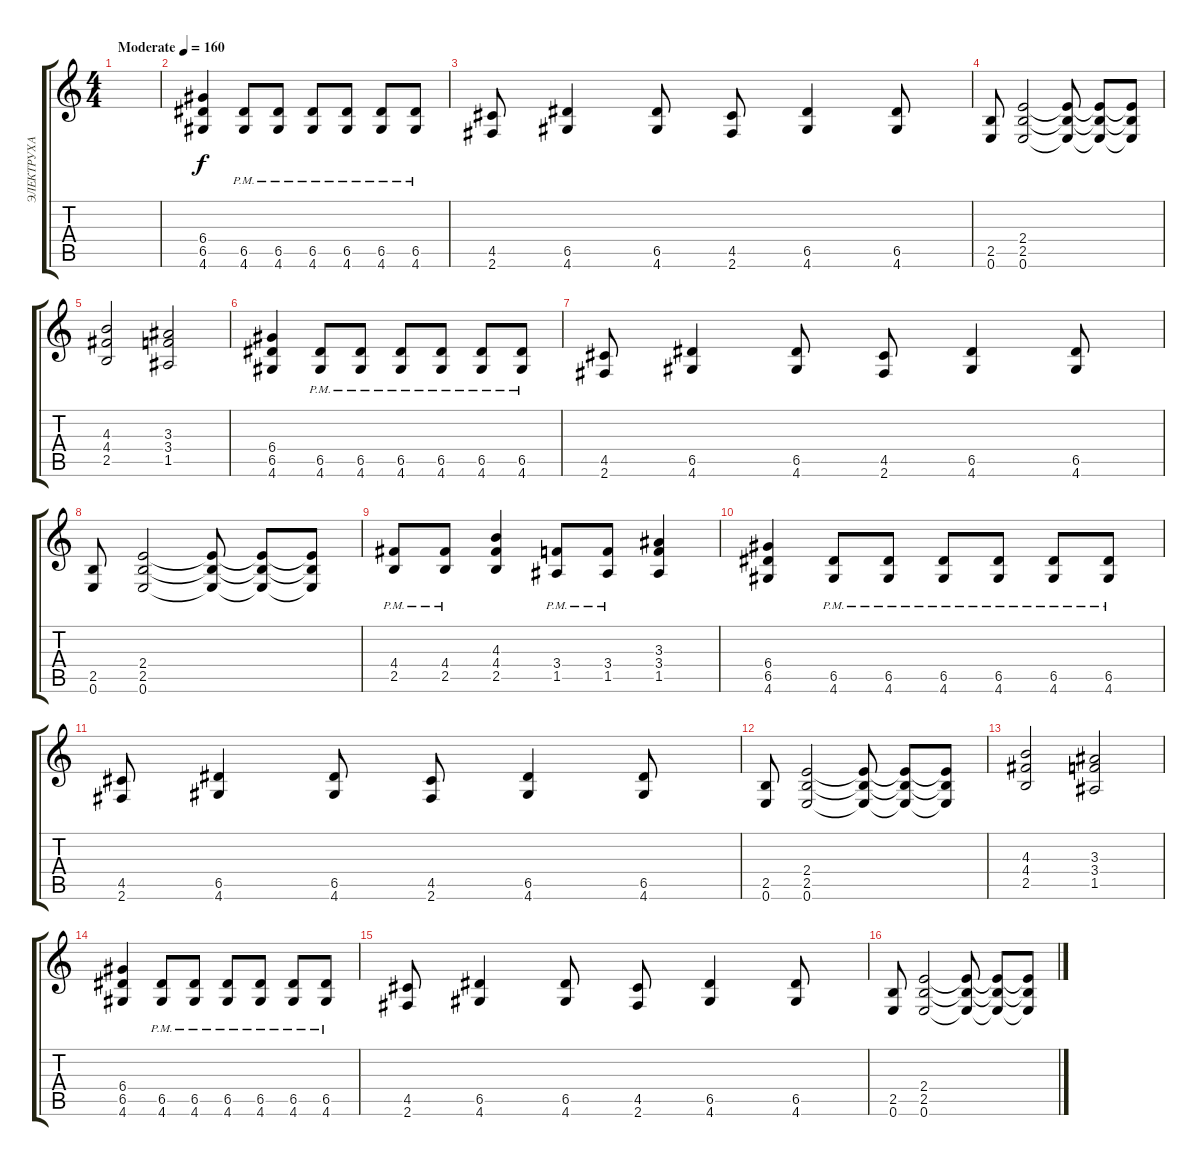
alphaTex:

\track ("ЭЛЕКТРУХА" "ЭЛЕКТРУХА") {instrument distortionguitar}
\staff {score tabs}
\tuning (E4 B3 G3 D3 A2 E2) {hide}
\ts (4 4)
\tempo (160 "Moderate")
\clef g2
\ks c
|
(6.4 6.5 4.6).4 (6.5{pm} 4.6{pm}).8 (6.5{pm} 4.6{pm}).8 (6.5{pm} 4.6{pm}).8 (6.5{pm} 4.6{pm}).8 (6.5{pm} 4.6{pm}).8 (6.5{pm} 4.6{pm}).8 |
(4.5 2.6).8 (6.5 4.6).4 (6.5 4.6).8 (4.5 2.6).8 (6.5 4.6).4 (6.5 4.6).8 |
(2.5 0.6).8 (2.4 2.5 0.6).2 (2.4{t} 2.5{t} 0.6{t}).8 (2.4{t} 2.5{t} 0.6{t}).8 (2.4{t} 2.5{t} 0.6{t}).8 |
(4.3 4.4 2.5).2 (3.3 3.4 1.5).2 |
(6.4 6.5 4.6).4 (6.5{pm} 4.6{pm}).8 (6.5{pm} 4.6{pm}).8 (6.5{pm} 4.6{pm}).8 (6.5{pm} 4.6{pm}).8 (6.5{pm} 4.6{pm}).8 (6.5{pm} 4.6{pm}).8 |
(4.5 2.6).8 (6.5 4.6).4 (6.5 4.6).8 (4.5 2.6).8 (6.5 4.6).4 (6.5 4.6).8 |
(2.5 0.6).8 (2.4 2.5 0.6).2 (2.4{t} 2.5{t} 0.6{t}).8 (2.4{t} 2.5{t} 0.6{t}).8 (2.4{t} 2.5{t} 0.6{t}).8 |
(4.4{pm} 2.5{pm}).8 (4.4{pm} 2.5{pm}).8 (4.3 4.4 2.5).4 (3.4{pm} 1.5{pm}).8 (3.4{pm} 1.5{pm}).8 (3.3 3.4 1.5).4 |
(6.4 6.5 4.6).4 (6.5{pm} 4.6{pm}).8 (6.5{pm} 4.6{pm}).8 (6.5{pm} 4.6{pm}).8 (6.5{pm} 4.6{pm}).8 (6.5{pm} 4.6{pm}).8 (6.5{pm} 4.6{pm}).8 |
(4.5 2.6).8 (6.5 4.6).4 (6.5 4.6).8 (4.5 2.6).8 (6.5 4.6).4 (6.5 4.6).8 |
(2.5 0.6).8 (2.4 2.5 0.6).2 (2.4{t} 2.5{t} 0.6{t}).8 (2.4{t} 2.5{t} 0.6{t}).8 (2.4{t} 2.5{t} 0.6{t}).8 |
(4.3 4.4 2.5).2 (3.3 3.4 1.5).2 |
(6.4 6.5 4.6).4 (6.5{pm} 4.6{pm}).8 (6.5{pm} 4.6{pm}).8 (6.5{pm} 4.6{pm}).8 (6.5{pm} 4.6{pm}).8 (6.5{pm} 4.6{pm}).8 (6.5{pm} 4.6{pm}).8 |
(4.5 2.6).8 (6.5 4.6).4 (6.5 4.6).8 (4.5 2.6).8 (6.5 4.6).4 (6.5 4.6).8 |
(2.5 0.6).8 (2.4 2.5 0.6).2 (2.4{t} 2.5{t} 0.6{t}).8 (2.4{t} 2.5{t} 0.6{t}).8 (2.4{t} 2.5{t} 0.6{t}).8
